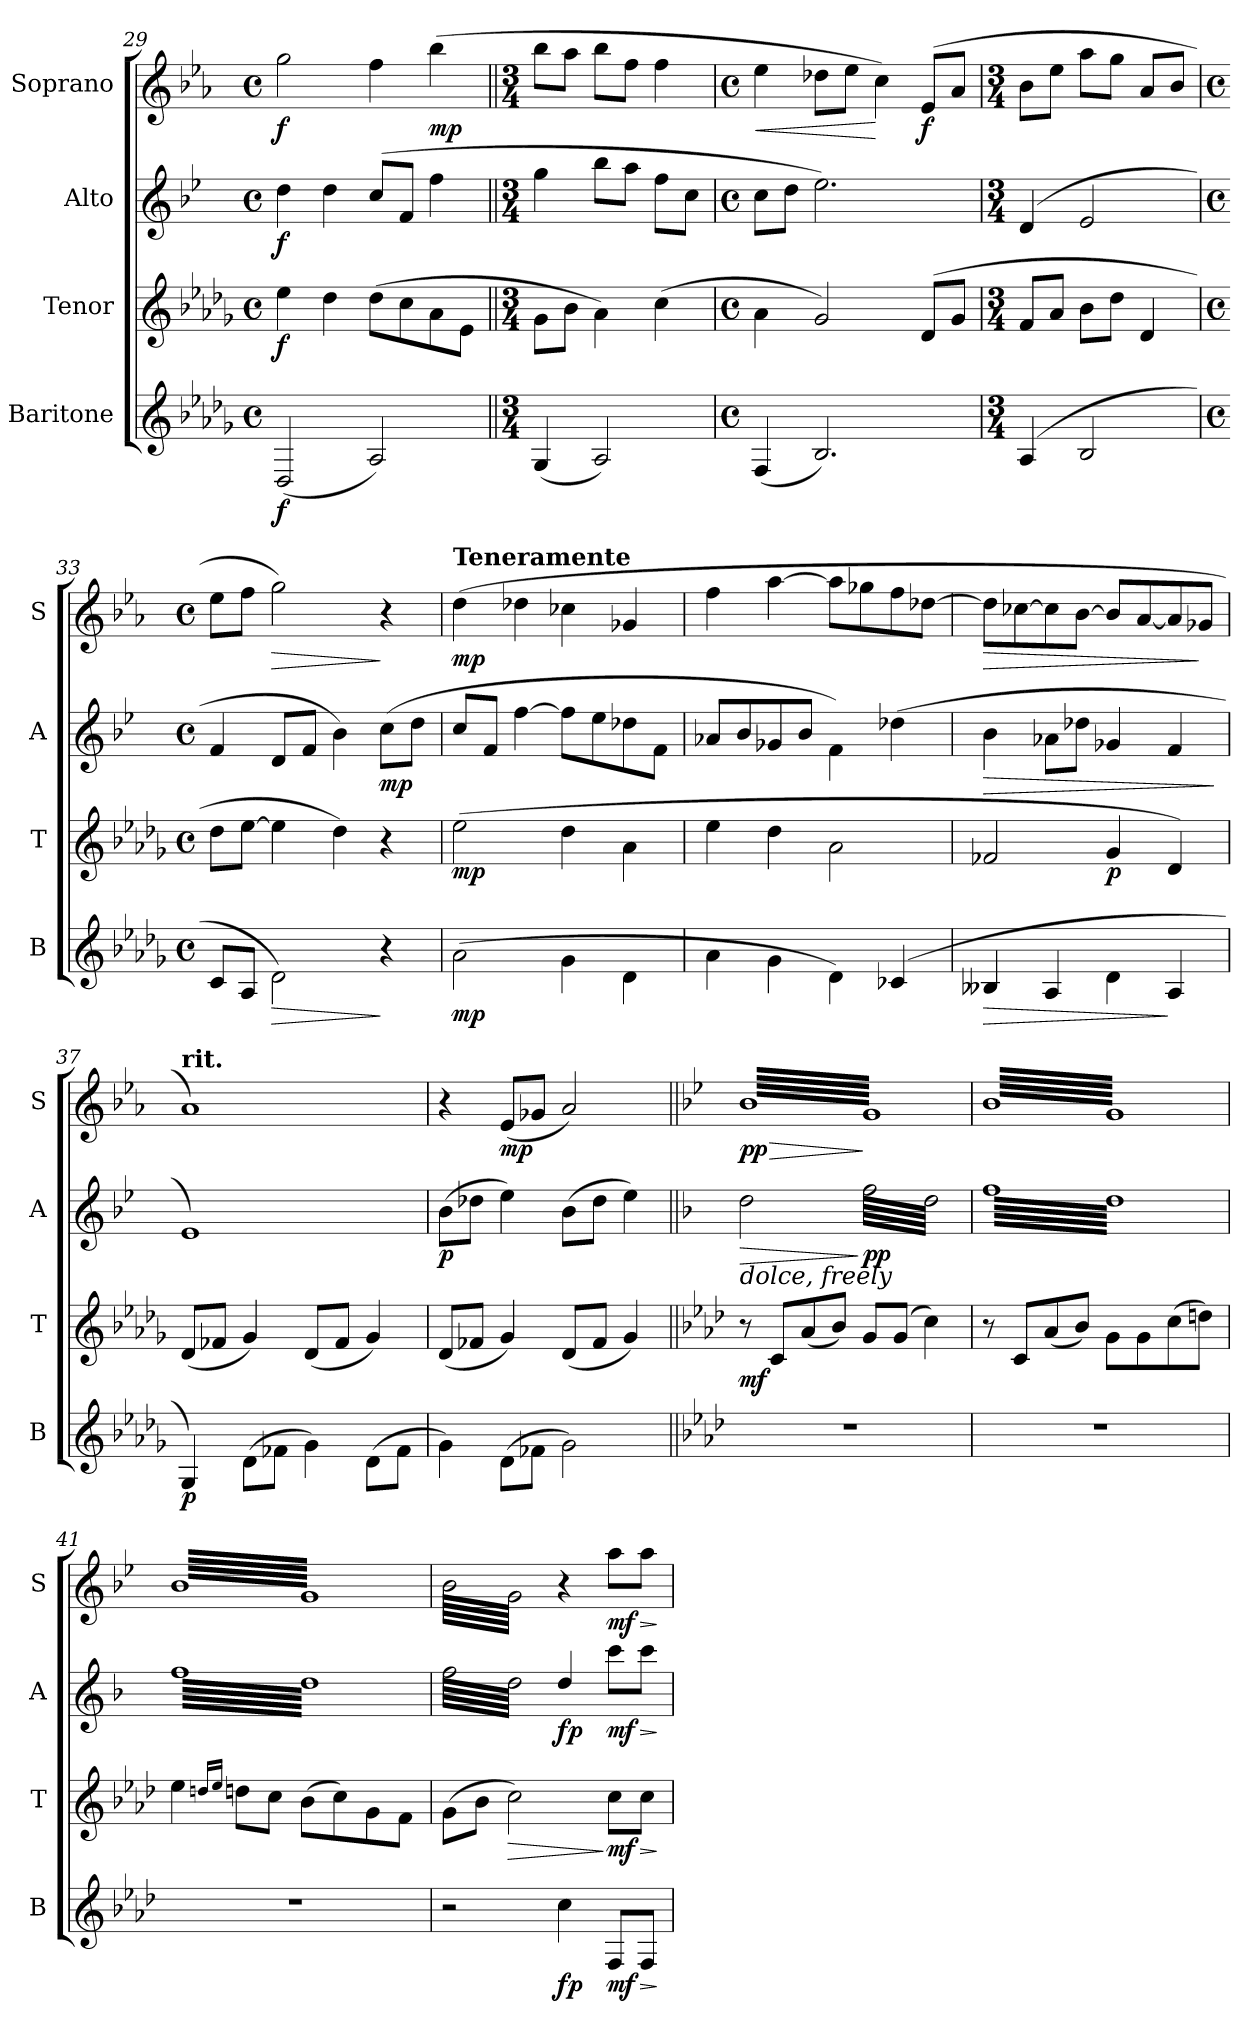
**kern	**dynam	**kern	**dynam	**kern	**dynam	**kern	**dynam
*part4	*part4	*part3	*part3	*part2	*part2	*part1	*part1
*staff4	*staff4	*staff3	*staff3	*staff2	*staff2	*staff1	*staff1
*I"Baritone	*	*I"Tenor	*	*I"Alto	*	*I"Soprano	*
*I'B	*	*I'T	*	*I'A	*	*I'S	*
*clefG2	*	*clefG2	*	*clefG2	*	*clefG2	*
*ITrd12c21	*	*ITrd8c14	*	*ITrd5c9	*	*ITrd1c2	*
*k[b-e-a-d-g-]	*	*k[b-e-a-d-g-]	*	*k[b-e-a-d-g-]	*	*k[b-e-a-d-g-]	*
*M4/4	*	*M4/4	*	*M4/4	*	*M4/4	*
*met(c)	*	*met(c)	*	*met(c)	*	*met(c)	*
=29	=29	=29	=29	=29	=29	=29	=29
!	!LO:DY:b	!	!LO:DY:b	!	!LO:DY:b	!	!LO:DY:b
(<2DD-/	f	4e-\	f	4f\	f	2ff\	f
.	.	4d-\	.	4f\	.	.	.
2AA-/)	.	(>8d-\L	.	(>8e-/L	.	4ee-\	.
.	.	8c\	.	8A-/J	.	.	.
!	!	!	!	!	!	!	!LO:DY:b
.	.	8A-\	.	4a-\	.	(>4aa-\	mp
.	.	8E-\J	.	.	.	.	.
=30||	=30||	=30||	=30||	=30||	=30||	=30||	=30||
*M3/4	*	*M3/4	*	*M3/4	*	*M3/4	*
(<4GG-/	.	8G-\L	.	4b-\	.	8aa-\L	.
.	.	8B-\J	.	.	.	8gg-\J	.
2AA-/)	.	4A-\)	.	8dd-\L	.	8aa-\L	.
.	.	.	.	8cc\J	.	8ee-\J	.
.	.	(>4c\	.	8a-\L	.	4ee-\	.
.	.	.	.	8e-\J	.	.	.
=31	=31	=31	=31	=31	=31	=31	=31
*M4/4	*	*M4/4	*	*M4/4	*	*M4/4	*
*met(c)	*	*met(c)	*	*met(c)	*	*met(c)	*
!	!	!	!	!	!	!	!LO:HP:b
(<4FF/	.	4A-\	.	8e-\L	.	4dd-\	<
.	.	.	.	8f\J	.	.	.
2.BB-/)	.	2G-/)	.	2.g-\)	.	8cc-X\L	.
.	.	.	.	.	.	8dd-\J	.
.	.	.	.	.	.	4b-\)	[
!	!	!	!	!	!	!	!LO:DY:b
.	.	(>8D-/L	.	.	.	(>8d-/L	f
.	.	8G-/J	.	.	.	8g-/J	.
=32	=32	=32	=32	=32	=32	=32	=32
*M3/4	*	*M3/4	*	*M3/4	*	*M3/4	*
(>4AA-/	.	8F/L	.	(>4F/	.	8a-\L	.
.	.	8A-/J	.	.	.	8dd-\J	.
2BB-/	.	8B-\L	.	2G-/	.	8gg-\L	.
.	.	8d-\J	.	.	.	8ff\J	.
.	.	4D-/	.	.	.	8g-/L	.
.	.	.	.	.	.	8a-/J	.
!!LO:PB:g=z
=33	=33	=33	=33	=33	=33	=33	=33
*M4/4	*	*M4/4	*	*M4/4	*	*M4/4	*
*met(c)	*	*met(c)	*	*met(c)	*	*met(c)	*
8C/L	.	8d-\L	.	4A-/	.	8dd-\L	.
8AA-/J	.	[8e-\J	.	.	.	8ee-\J	.
!	!LO:HP:b	!	!	!	!	!	!LO:HP:b
2D-\)	>	4e-\]	.	8F/L	.	2ff\)	>
.	.	.	.	8A-/J	.	.	.
.	.	4d-\)	.	4d-\)	.	.	.
!	!	!	!	!	!LO:DY:b	!	!
4r	]	4r	.	(>8e-\L	mp	4r	]
.	.	.	.	8f\J	.	.	.
=34	=34	=34	=34	=34	=34	=34	=34
*	*	*	*	*	*	*MM66	*
!	!	!	!	!	!	!LO:TX:a:B:t=Teneramente	!
!	!LO:DY:b	!	!LO:DY:b	!	!	!	!LO:DY:b
(>2A-\	mp	(>2e-\	mp	8e-/L	.	(>4cc\	mp
.	.	.	.	8A-/J	.	.	.
.	.	.	.	[4a-\	.	4cc-X\	.
4G-\	.	4d-\	.	8a-\L]	.	4b--X\	.
.	.	.	.	8g-\	.	.	.
4D-\	.	4A-\	.	8f-X\	.	4f-X/	.
.	.	.	.	8A-\J	.	.	.
=35	=35	=35	=35	=35	=35	=35	=35
4A-\	.	4e-\	.	8c-X/L	.	4ee-\	.
.	.	.	.	8d-/	.	.	.
4G-\	.	4d-\	.	8B--X/	.	[4gg-\	.
.	.	.	.	8d-/J	.	.	.
4D-\)	.	2A-\	.	4A-\)	.	8gg-\L]	.
.	.	.	.	.	.	8ff-X\	.
(>4C-X/	.	.	.	(>4f-X\	.	8ee-\	.
.	.	.	.	.	.	[8cc-X\J	.
=36	=36	=36	=36	=36	=36	=36	=36
!	!LO:HP:b	!	!	!	!LO:HP:b	!	!LO:HP:b
4BB--X/	>	2F-X/	.	4d-\	>	8cc-\L]	>
.	.	.	.	.	.	[8b--X\	.
4AA-/	.	.	.	8c-X\L	.	8b--\]	.
.	.	.	.	8f-X\J	.	[8a-\J	.
!	!	!	!LO:DY:b	!	!	!	!
4D-\	.	4G-/	p	4B--X/	.	8a-/L]	.
.	.	.	.	.	.	[8g-/	.
4AA-/	]	4D-/)	.	4A-/	.	8g-/]	.
.	.	.	.	.	.	8f-X/J	]
.	.	.	.	.	]	.	.
=37	=37	=37	=37	=37	=37	=37	=37
!	!	!	!	!	!	!LO:TX:a:B:t=rit.	!
!	!LO:DY:b	!	!	!	!	!	!
4GG-/)	p	(<8D-/L	.	1G-)	.	1g-)	.
.	.	8F-X/J	.	.	.	.	.
(>8D-\L	.	4G-/)	.	.	.	.	.
8F-X\J	.	.	.	.	.	.	.
4G-\)	.	(<8D-/L	.	.	.	.	.
.	.	8F-/J	.	.	.	.	.
(>8D-\L	.	4G-/)	.	.	.	.	.
8F-\J	.	.	.	.	.	.	.
!!LO:LB:g=z
=38	=38	=38	=38	=38	=38	=38	=38
!	!	!	!	!	!LO:DY:b	!	!
4G-\)	.	(<8D-/L	.	(>8d-\L	p	4r	.
.	.	8F-X/J	.	8f-X\J	.	.	.
!	!	!	!	!	!	!	!LO:DY:b
(>8D-\L	.	4G-/)	.	4g-\)	.	(<8d-/L	mp
8F-X\J	.	.	.	.	.	8f-X/J	.
2G-\)	.	(<8D-/L	.	(>8d-\L	.	2g-/)	.
.	.	8F-/J	.	8f-\J	.	.	.
.	.	4G-/)	.	4g-\)	.	.	.
=39||	=39||	=39||	=39||	=39||	=39||	=39||	=39||
*k[b-e-a-d-]	*	*k[b-e-a-d-]	*	*k[b-e-a-d-]	*	*k[b-e-a-d-]	*
*	*	*	*	*	*	*MM84	*
!	!	!	!	!	!	!LO:TX:a:B:t=Con moto, molto cantabile	!
!	!	!LO:TX:a:i:t=dolce, freely	!	!	!	!	!
!	!	!	!LO:DY:b	!	!LO:HP:b	!	!LO:HP:b
!	!	!	!	!	!	!	!LO:DY:n=1:b
*	*	*	*	*	*	*tremolo	*
1r	.	8r	mf	2f\	>	64a-LLLL	> pp
.	.	.	.	.	.	64f	.
.	.	.	.	.	.	64a-	.
.	.	.	.	.	.	64f	.
.	.	.	.	.	.	64a-	.
.	.	.	.	.	.	64f	.
.	.	.	.	.	.	64a-	.
.	.	.	.	.	.	64f	.
.	.	8C/L	.	.	.	64a-	.
.	.	.	.	.	.	64f	.
.	.	.	.	.	.	64a-	.
.	.	.	.	.	.	64f	.
.	.	.	.	.	.	64a-	.
.	.	.	.	.	.	64f	.
.	.	.	.	.	.	64a-	.
.	.	.	.	.	.	64f	.
.	.	(<8A-/	.	.	.	64a-	.
.	.	.	.	.	.	64f	.
.	.	.	.	.	.	64a-	.
.	.	.	.	.	.	64f	.
.	.	.	.	.	.	64a-	.
.	.	.	.	.	.	64f	.
.	.	.	.	.	.	64a-	.
.	.	.	.	.	.	64f	.
.	.	8B-/J)	.	.	.	64a-	.
.	.	.	.	.	.	64f	.
.	.	.	.	.	.	64a-	.
.	.	.	.	.	.	64f	.
.	.	.	.	.	.	64a-	.
.	.	.	.	.	.	64f	.
.	.	.	.	.	.	64a-	.
.	.	.	.	.	.	64f	.
!	!	!	!	!	!LO:DY:n=1:b	!	!
*	*	*	*	*tremolo	*	*	*
.	.	8G/L	.	64a-\LLLL	] pp	64a-	]
.	.	.	.	64f\	.	64f	.
.	.	.	.	64a-\	.	64a-	.
.	.	.	.	64f\	.	64f	.
.	.	.	.	64a-\	.	64a-	.
.	.	.	.	64f\	.	64f	.
.	.	.	.	64a-\	.	64a-	.
.	.	.	.	64f\	.	64f	.
.	.	(>8G/J	.	64a-\	.	64a-	.
.	.	.	.	64f\	.	64f	.
.	.	.	.	64a-\	.	64a-	.
.	.	.	.	64f\	.	64f	.
.	.	.	.	64a-\	.	64a-	.
.	.	.	.	64f\	.	64f	.
.	.	.	.	64a-\	.	64a-	.
.	.	.	.	64f\	.	64f	.
.	.	4c\)	.	64a-\	.	64a-	.
.	.	.	.	64f\	.	64f	.
.	.	.	.	64a-\	.	64a-	.
.	.	.	.	64f\	.	64f	.
.	.	.	.	64a-\	.	64a-	.
.	.	.	.	64f\	.	64f	.
.	.	.	.	64a-\	.	64a-	.
.	.	.	.	64f\	.	64f	.
.	.	.	.	64a-\	.	64a-	.
.	.	.	.	64f\	.	64f	.
.	.	.	.	64a-\	.	64a-	.
.	.	.	.	64f\	.	64f	.
.	.	.	.	64a-\	.	64a-	.
.	.	.	.	64f\	.	64f	.
.	.	.	.	64a-\	.	64a-	.
.	.	.	.	64f\JJJJ	.	64fJJJJ	.
=40	=40	=40	=40	=40	=40	=40	=40
1r	.	8r	.	64a-LLLL	.	64a-LLLL	.
.	.	.	.	64f	.	64f	.
.	.	.	.	64a-	.	64a-	.
.	.	.	.	64f	.	64f	.
.	.	.	.	64a-	.	64a-	.
.	.	.	.	64f	.	64f	.
.	.	.	.	64a-	.	64a-	.
.	.	.	.	64f	.	64f	.
.	.	8C/L	.	64a-	.	64a-	.
.	.	.	.	64f	.	64f	.
.	.	.	.	64a-	.	64a-	.
.	.	.	.	64f	.	64f	.
.	.	.	.	64a-	.	64a-	.
.	.	.	.	64f	.	64f	.
.	.	.	.	64a-	.	64a-	.
.	.	.	.	64f	.	64f	.
.	.	(<8A-/	.	64a-	.	64a-	.
.	.	.	.	64f	.	64f	.
.	.	.	.	64a-	.	64a-	.
.	.	.	.	64f	.	64f	.
.	.	.	.	64a-	.	64a-	.
.	.	.	.	64f	.	64f	.
.	.	.	.	64a-	.	64a-	.
.	.	.	.	64f	.	64f	.
.	.	8B-/J)	.	64a-	.	64a-	.
.	.	.	.	64f	.	64f	.
.	.	.	.	64a-	.	64a-	.
.	.	.	.	64f	.	64f	.
.	.	.	.	64a-	.	64a-	.
.	.	.	.	64f	.	64f	.
.	.	.	.	64a-	.	64a-	.
.	.	.	.	64f	.	64f	.
.	.	8G\L	.	64a-	.	64a-	.
.	.	.	.	64f	.	64f	.
.	.	.	.	64a-	.	64a-	.
.	.	.	.	64f	.	64f	.
.	.	.	.	64a-	.	64a-	.
.	.	.	.	64f	.	64f	.
.	.	.	.	64a-	.	64a-	.
.	.	.	.	64f	.	64f	.
.	.	8G\	.	64a-	.	64a-	.
.	.	.	.	64f	.	64f	.
.	.	.	.	64a-	.	64a-	.
.	.	.	.	64f	.	64f	.
.	.	.	.	64a-	.	64a-	.
.	.	.	.	64f	.	64f	.
.	.	.	.	64a-	.	64a-	.
.	.	.	.	64f	.	64f	.
.	.	(>8c\	.	64a-	.	64a-	.
.	.	.	.	64f	.	64f	.
.	.	.	.	64a-	.	64a-	.
.	.	.	.	64f	.	64f	.
.	.	.	.	64a-	.	64a-	.
.	.	.	.	64f	.	64f	.
.	.	.	.	64a-	.	64a-	.
.	.	.	.	64f	.	64f	.
.	.	8dn\J)	.	64a-	.	64a-	.
.	.	.	.	64f	.	64f	.
.	.	.	.	64a-	.	64a-	.
.	.	.	.	64f	.	64f	.
.	.	.	.	64a-	.	64a-	.
.	.	.	.	64f	.	64f	.
.	.	.	.	64a-	.	64a-	.
.	.	.	.	64fJJJJ	.	64fJJJJ	.
=41	=41	=41	=41	=41	=41	=41	=41
1r	.	4e-\	.	64a-LLLL	.	64a-LLLL	.
.	.	.	.	64f	.	64f	.
.	.	.	.	64a-	.	64a-	.
.	.	.	.	64f	.	64f	.
.	.	.	.	64a-	.	64a-	.
.	.	.	.	64f	.	64f	.
.	.	.	.	64a-	.	64a-	.
.	.	.	.	64f	.	64f	.
.	.	.	.	64a-	.	64a-	.
.	.	.	.	64f	.	64f	.
.	.	.	.	64a-	.	64a-	.
.	.	.	.	64f	.	64f	.
.	.	.	.	64a-	.	64a-	.
.	.	.	.	64f	.	64f	.
.	.	.	.	64a-	.	64a-	.
.	.	.	.	64f	.	64f	.
.	.	16qdn/LL	.	.	.	.	.
.	.	16qe-/JJ	.	.	.	.	.
.	.	8d\L	.	64a-	.	64a-	.
.	.	.	.	64f	.	64f	.
.	.	.	.	64a-	.	64a-	.
.	.	.	.	64f	.	64f	.
.	.	.	.	64a-	.	64a-	.
.	.	.	.	64f	.	64f	.
.	.	.	.	64a-	.	64a-	.
.	.	.	.	64f	.	64f	.
.	.	8c\J	.	64a-	.	64a-	.
.	.	.	.	64f	.	64f	.
.	.	.	.	64a-	.	64a-	.
.	.	.	.	64f	.	64f	.
.	.	.	.	64a-	.	64a-	.
.	.	.	.	64f	.	64f	.
.	.	.	.	64a-	.	64a-	.
.	.	.	.	64f	.	64f	.
.	.	(>8B-\L	.	64a-	.	64a-	.
.	.	.	.	64f	.	64f	.
.	.	.	.	64a-	.	64a-	.
.	.	.	.	64f	.	64f	.
.	.	.	.	64a-	.	64a-	.
.	.	.	.	64f	.	64f	.
.	.	.	.	64a-	.	64a-	.
.	.	.	.	64f	.	64f	.
.	.	8c\)	.	64a-	.	64a-	.
.	.	.	.	64f	.	64f	.
.	.	.	.	64a-	.	64a-	.
.	.	.	.	64f	.	64f	.
.	.	.	.	64a-	.	64a-	.
.	.	.	.	64f	.	64f	.
.	.	.	.	64a-	.	64a-	.
.	.	.	.	64f	.	64f	.
.	.	8G\	.	64a-	.	64a-	.
.	.	.	.	64f	.	64f	.
.	.	.	.	64a-	.	64a-	.
.	.	.	.	64f	.	64f	.
.	.	.	.	64a-	.	64a-	.
.	.	.	.	64f	.	64f	.
.	.	.	.	64a-	.	64a-	.
.	.	.	.	64f	.	64f	.
.	.	8F\J	.	64a-	.	64a-	.
.	.	.	.	64f	.	64f	.
.	.	.	.	64a-	.	64a-	.
.	.	.	.	64f	.	64f	.
.	.	.	.	64a-	.	64a-	.
.	.	.	.	64f	.	64f	.
.	.	.	.	64a-	.	64a-	.
.	.	.	.	64fJJJJ	.	64fJJJJ	.
=42	=42	=42	=42	=42	=42	=42	=42
2r	.	(>8G\L	.	64a-\LLLL	.	64a-\LLLL	.
.	.	.	.	64f\	.	64f/	.
.	.	.	.	64a-\	.	64a-\	.
.	.	.	.	64f\	.	64f/	.
.	.	.	.	64a-\	.	64a-\	.
.	.	.	.	64f\	.	64f/	.
.	.	.	.	64a-\	.	64a-\	.
.	.	.	.	64f\	.	64f/	.
.	.	8B-\J	.	64a-\	.	64a-\	.
.	.	.	.	64f\	.	64f/	.
.	.	.	.	64a-\	.	64a-\	.
.	.	.	.	64f\	.	64f/	.
.	.	.	.	64a-\	.	64a-\	.
.	.	.	.	64f\	.	64f/	.
.	.	.	.	64a-\	.	64a-\	.
.	.	.	.	64f\	.	64f/	.
!	!	!	!LO:HP:b	!	!	!	!
.	.	2c\)	>	64a-\	.	64a-\	.
.	.	.	.	64f\	.	64f/	.
.	.	.	.	64a-\	.	64a-\	.
.	.	.	.	64f\	.	64f/	.
.	.	.	.	64a-\	.	64a-\	.
.	.	.	.	64f\	.	64f/	.
.	.	.	.	64a-\	.	64a-\	.
.	.	.	.	64f\	.	64f/	.
.	.	.	.	64a-\	.	64a-\	.
.	.	.	.	64f\	.	64f/	.
.	.	.	.	64a-\	.	64a-\	.
.	.	.	.	64f\	.	64f/	.
.	.	.	.	64a-\	.	64a-\	.
.	.	.	.	64f\	.	64f/	.
.	.	.	.	64a-\	.	64a-\	.
.	.	.	.	64f\JJJJ	.	64f/JJJJ	.
*	*	*	*	*	*	*Xtremolo	*
*	*	*	*	*Xtremolo	*	*	*
!	!LO:DY:b	!	!	!	!LO:DY:b	!	!
4c\	fp	.	.	4f/	fp	4r	.
.	.	.	.	.	.	.	.
.	.	.	.	.	.	.	.
.	.	.	.	.	.	.	.
.	.	.	.	.	.	.	.
.	.	.	.	.	.	.	.
.	.	.	.	.	.	.	.
.	.	.	.	.	.	.	.
.	.	.	.	.	.	.	.
.	.	.	.	.	.	.	.
.	.	.	.	.	.	.	.
.	.	.	.	.	.	.	.
.	.	.	.	.	.	.	.
.	.	.	.	.	.	.	.
.	.	.	.	.	.	.	.
.	.	.	.	.	.	.	.
!	!LO:DY:b	!	!LO:DY:n=1:b	!	!LO:DY:b	!	!LO:DY:b
8FF/L	mf	8c\L	] mf	8ee-\L	mf	8gg\L	mf
!	!LO:HP:b	!	!LO:HP:b	!	!LO:HP:b	!	!LO:HP:b
8FF/J	>	8c\J	>	8ee-\J	>	8gg\J	>
.	]	.	]	.	]	.	]
=	=	=	=	=	=	=	=
*-	*-	*-	*-	*-	*-	*-	*-
